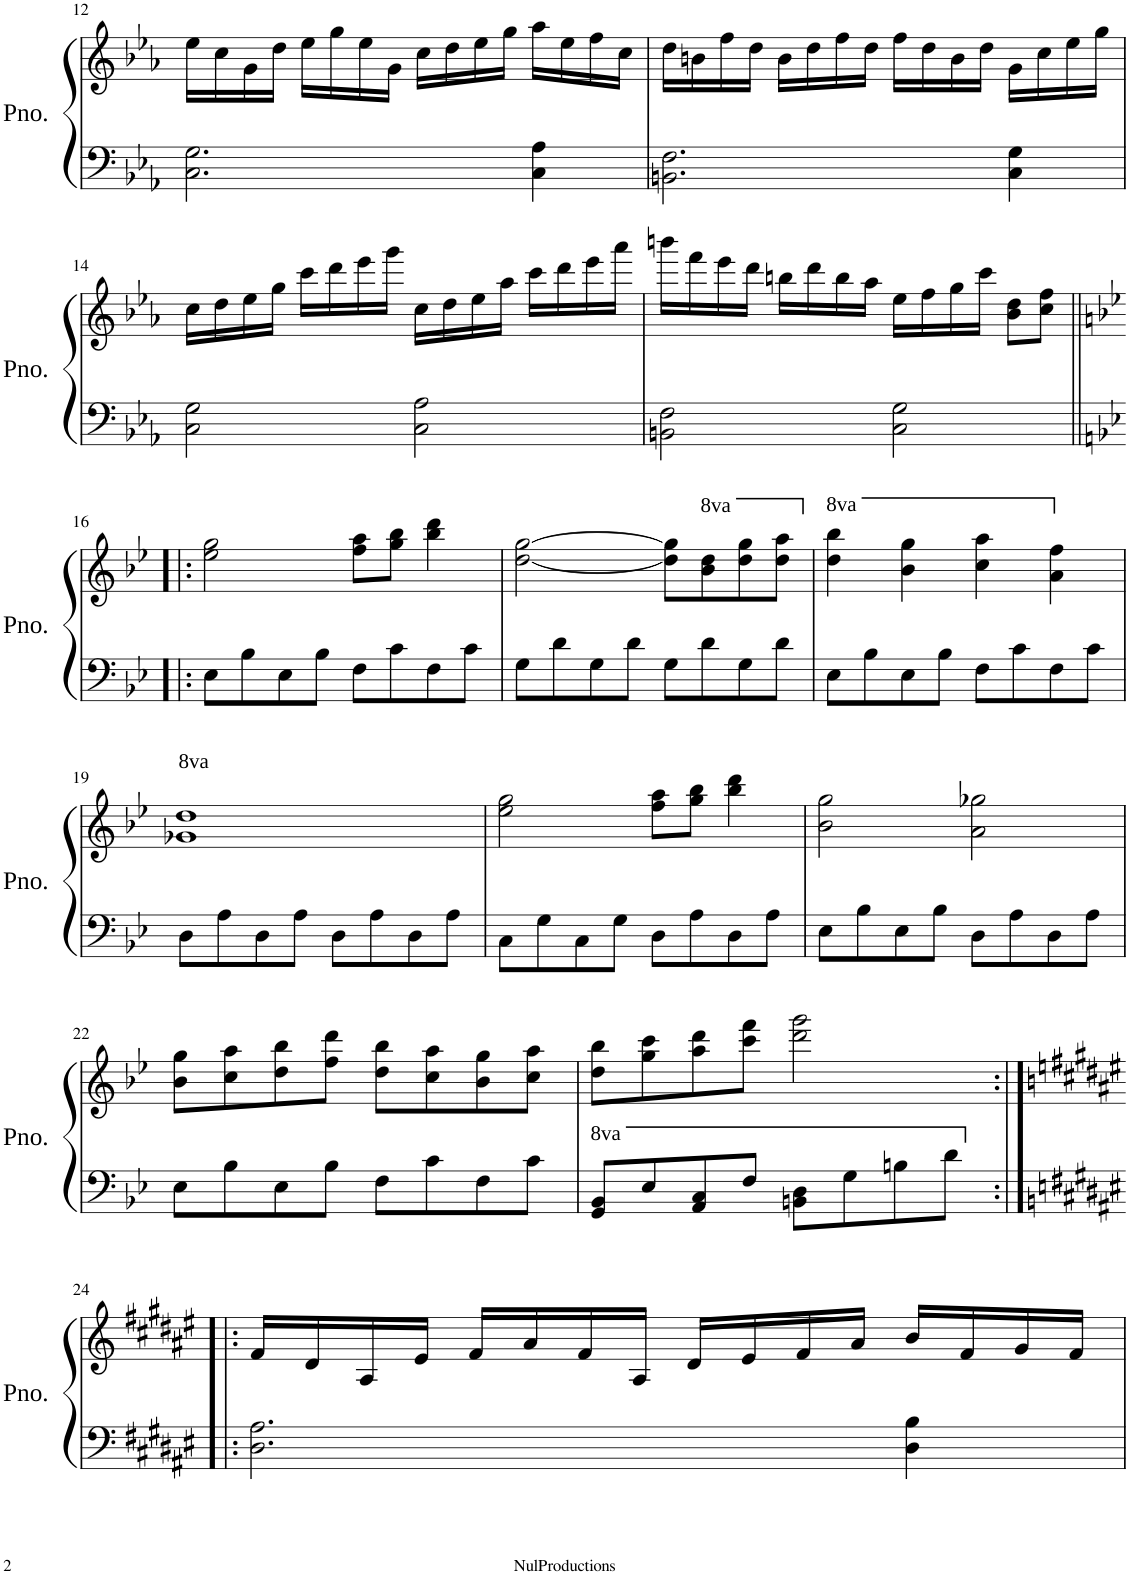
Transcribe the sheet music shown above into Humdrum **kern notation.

**kern	**kern
*part1	*part1
*staff2	*staff1
*I"Piano	*
*I'Pno.	*
!!LO:PB:g=z
*clefF4	*clefG2
*k[b-e-a-]	*k[b-e-a-]
*M4/4	*M4/4
=12	=12
2.C\ 2.G\	16ee-\LL
.	16cc\
.	16g\
.	16dd\JJ
.	16ee-\LL
.	16gg\
.	16ee-\
.	16g\JJ
.	16cc\LL
.	16dd\
.	16ee-\
.	16gg\JJ
4C\ 4A-\	16aa-\LL
.	16ee-\
.	16ff\
.	16cc\JJ
=13	=13
2.BBn\ 2.F\	16dd\LL
.	16bn\
.	16ff\
.	16dd\JJ
.	16b\LL
.	16dd\
.	16ff\
.	16dd\JJ
.	16ff\LL
.	16dd\
.	16b\
.	16dd\JJ
4C\ 4G\	16g\LL
.	16cc\
.	16ee-\
.	16gg\JJ
!!LO:LB:g=z
=14	=14
2C\ 2G\	16cc\LL
.	16dd\
.	16ee-\
.	16gg\JJ
.	16ccc\LL
.	16ddd\
.	16eee-\
.	16ggg\JJ
2C\ 2A-\	16cc\LL
.	16dd\
.	16ee-\
.	16aa-\JJ
.	16ccc\LL
.	16ddd\
.	16eee-\
.	16aaa-\JJ
=15	=15
2BBn\ 2F\	16bbbn\LL
.	16fff\
.	16eee-\
.	16ddd\JJ
.	16bbn\LL
.	16ddd\
.	16bb\
.	16aa-\JJ
2C\ 2G\	16ee-\LL
.	16ff\
.	16gg\
.	16ccc\JJ
.	8b-\ 8dd\L
.	8cc\ 8ff\J
!!LO:LB:g=z
=16!|:	=16!|:
*k[b-e-]	*k[b-e-]
8E-\L	2ee-\ 2gg\
8B-\	.
8E-\	.
8B-\J	.
8F\L	8ff\ 8aa\L
8c\	8gg\ 8bb-\J
8F\	4bb-\ 4ddd\
8c\J	.
=17	=17
8G\L	[2dd\ [2gg\
8d\	.
8G\	.
8d\J	.
8G\L	8dd\] 8gg\]L
*	*8va
8d\	8bb-\ 8ddd\
8G\	8ddd\ 8ggg\
8d\J	8ddd\ 8aaa\J
=18	=18
*	*X8va
*	*8va
8E-\L	4ddd\ 4bbb-\
8B-\	.
8E-\	4bb-\ 4ggg\
8B-\J	.
8F\L	4ccc\ 4aaa\
8c\	.
8F\	4aa\ 4fff\
8c\J	.
!!LO:LB:g=z
=19	=19
*	*X8va
*	*8va
8D\L	1gg-X 1ddd
8A\	.
8D\	.
8A\J	.
8D\L	.
8A\	.
8D\	.
8A\J	.
=20	=20
*	*X8va
8C\L	2ee-\ 2gg\
8G\	.
8C\	.
8G\J	.
8D\L	8ff\ 8aa\L
8A\	8gg\ 8bb-\J
8D\	4bb-\ 4ddd\
8A\J	.
=21	=21
8E-\L	2b-\ 2gg\
8B-\	.
8E-\	.
8B-\J	.
8D\L	2a\ 2gg-X\
8A\	.
8D\	.
8A\J	.
!!LO:LB:g=z
=22	=22
8E-\L	8b-\ 8gg\L
8B-\	8cc\ 8aa\
8E-\	8dd\ 8bb-\
8B-\J	8ff\ 8ddd\J
8F\L	8dd\ 8bb-\L
8c\	8cc\ 8aa\
8F\	8b-\ 8gg\
8c\J	8cc\ 8aa\J
=23	=23
*8va	*
8G/ 8B-/L	8dd\ 8bb-\L
8e-/	8gg\ 8ccc\
8A/ 8c/	8aa\ 8ddd\
8f/J	8ccc\ 8fff\J
8Bn\ 8d\L	2ddd\ 2ggg\
8g\	.
8bn\	.
8dd\J	.
!!LO:LB:g=z
=24:|!|:	=24:|!|:
*k[f#c#g#d#a#e#]	*k[f#c#g#d#a#e#]
*X8va	*
2.D#\ 2.A#\	16f#/LL
.	16d#/
.	16A#/
.	16e#/JJ
.	16f#/LL
.	16a#/
.	16f#/
.	16A#/JJ
.	16d#/LL
.	16e#/
.	16f#/
.	16a#/JJ
4D#\ 4B\	16b/LL
.	16f#/
.	16g#/
.	16f#/JJ
=	=
*-	*-
